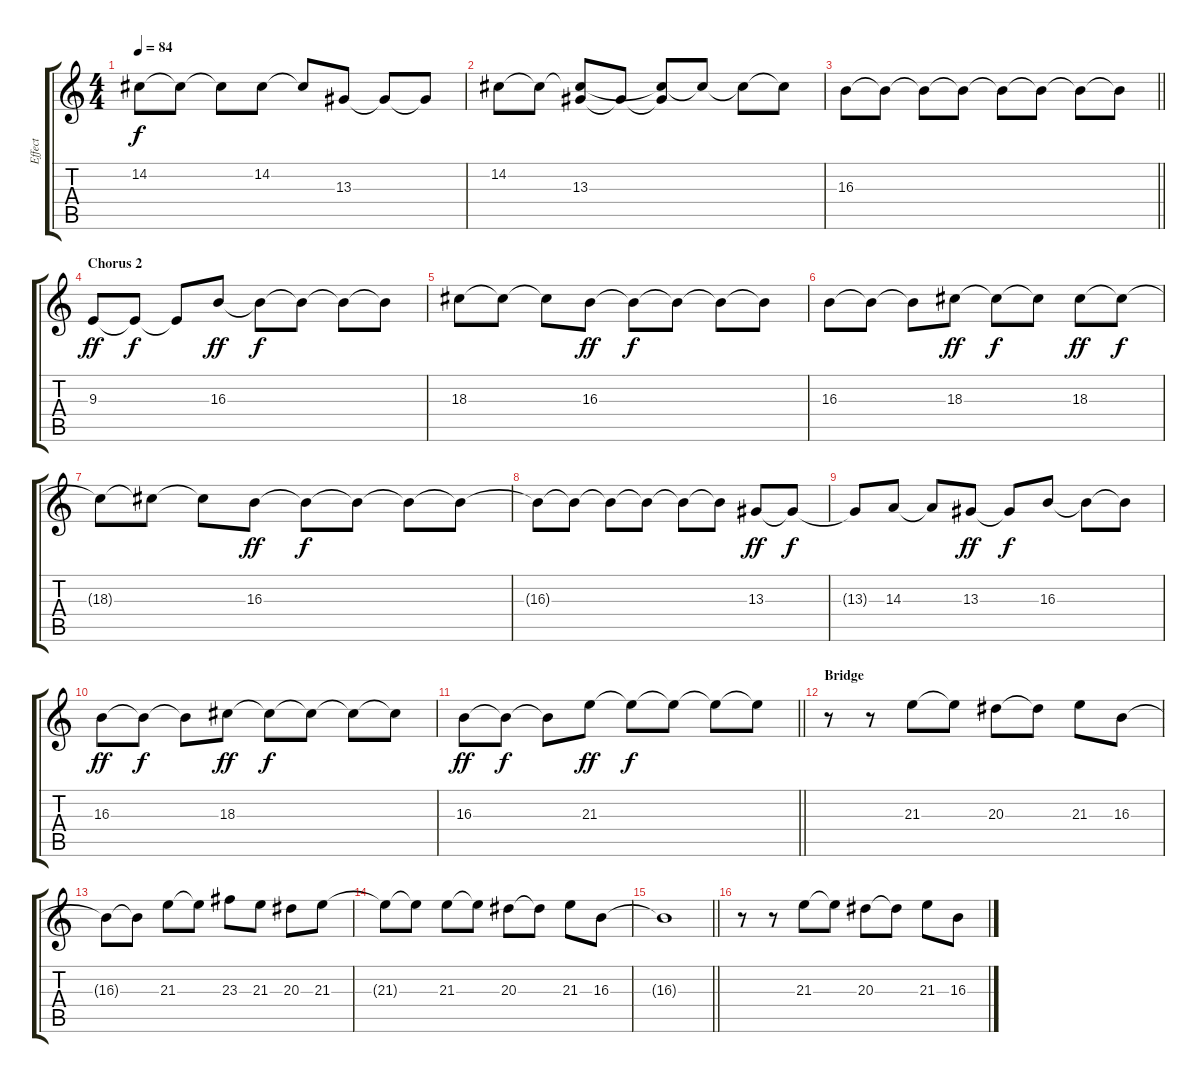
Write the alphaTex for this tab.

\track ("Effect" "Effect") {instrument fx5brightness}
\staff {score tabs}
\tuning (E4 B3 G3 D3 A2 E2) {hide}
\ts (4 4)
\tempo 84
\clef g2
\ks c
14.2.8{dy f} 14.2{t}.8 14.2{t}.8 14.2.8 14.2{t}.8 13.3.8 13.3{t}.8 13.3{t}.8 |
14.2.8 14.2{t}.8 (14.2{t} 13.3).8 13.3{t}.8 (14.2{t} 13.3{t}).8 14.2{t}.8 14.2{t}.8 14.2{t}.8 |
\barLineRight lightlight
16.3.8 16.3{t}.8 16.3{t}.8 16.3{t}.8 16.3{t}.8 16.3{t}.8 16.3{t}.8 16.3{t}.8 |
\section ("" "Chorus 2")
9.3.8{dy ff} 9.3{t}.8{dy f} 9.3{t}.8 16.3.8{dy ff} 16.3{t}.8{dy f} 16.3{t}.8 16.3{t}.8 16.3{t}.8 |
18.3.8 18.3{t}.8 18.3{t}.8 16.3.8{dy ff} 16.3{t}.8{dy f} 16.3{t}.8 16.3{t}.8 16.3{t}.8 |
16.3.8 16.3{t}.8 16.3{t}.8 18.3.8{dy ff} 18.3{t}.8{dy f} 18.3{t}.8 18.3.8{dy ff} 18.3{t}.8{dy f} |
18.3{t}.8 18.3{t}.8 18.3{t}.8 16.3.8{dy ff} 16.3{t}.8{dy f} 16.3{t}.8 16.3{t}.8 16.3{t}.8 |
16.3{t}.8 16.3{t}.8 16.3{t}.8 16.3{t}.8 16.3{t}.8 16.3{t}.8 13.3.8{dy ff} 13.3{t}.8{dy f} |
13.3{t}.8 14.3.8 14.3{t}.8 13.3.8{dy ff} 13.3{t}.8{dy f} 16.3.8 16.3{t}.8 16.3{t}.8 |
16.3.8{dy ff} 16.3{t}.8{dy f} 16.3{t}.8 18.3.8{dy ff} 18.3{t}.8{dy f} 18.3{t}.8 18.3{t}.8 18.3{t}.8 |
\barLineRight lightlight
16.3.8{dy ff} 16.3{t}.8{dy f} 16.3{t}.8 21.3.8{dy ff} 21.3{t}.8{dy f} 21.3{t}.8 21.3{t}.8 21.3{t}.8 |
\section ("" "Bridge")
r.8 r.8 21.3.8 21.3{t}.8 20.3.8 20.3{t}.8 21.3.8 16.3.8 |
16.3{t}.8 16.3{t}.8 21.3.8 21.3{t}.8 23.3.8 21.3.8 20.3.8 21.3.8 |
21.3{t}.8 21.3{t}.8 21.3.8 21.3{t}.8 20.3.8 20.3{t}.8 21.3.8 16.3.8 |
\barLineRight lightlight
16.3{t}.1 |
r.8 r.8 21.3.8 21.3{t}.8 20.3.8 20.3{t}.8 21.3.8 16.3.8
